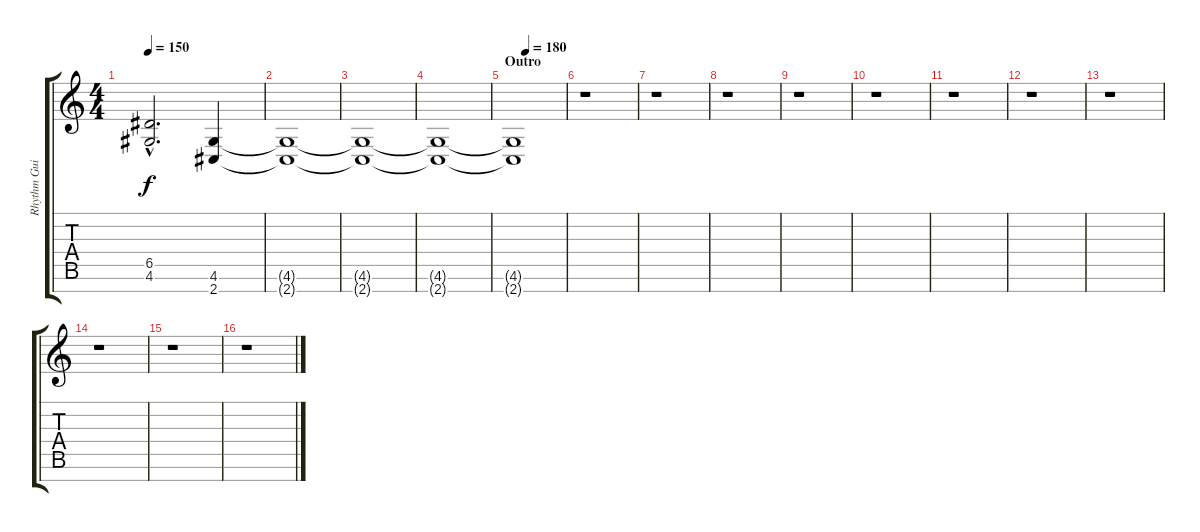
\track ("Rhythm Guitar" "Rhythm Gui") {instrument distortionguitar}
\staff {score tabs}
\tuning (E4 B3 G3 D3 A2 E2 B1) {hide}
\ts (4 4)
\tempo 150
\clef g2
\ks c
(6.5{hac t} 4.6{hac t}).2{d dy f} (4.6 2.7).4{volume 0} |
(4.6{t} 2.7{t}).1 |
(4.6{t} 2.7{t}).1 |
(4.6{t} 2.7{t}).1 |
\section ("" "Outro")
\tempo (180 0.25)
(4.6{t} 2.7{t}).1 |
r.1 |
r.1 |
r.1 |
r.1 |
r.1 |
r.1 |
r.1 |
r.1 |
r.1 |
r.1 |
r.1
